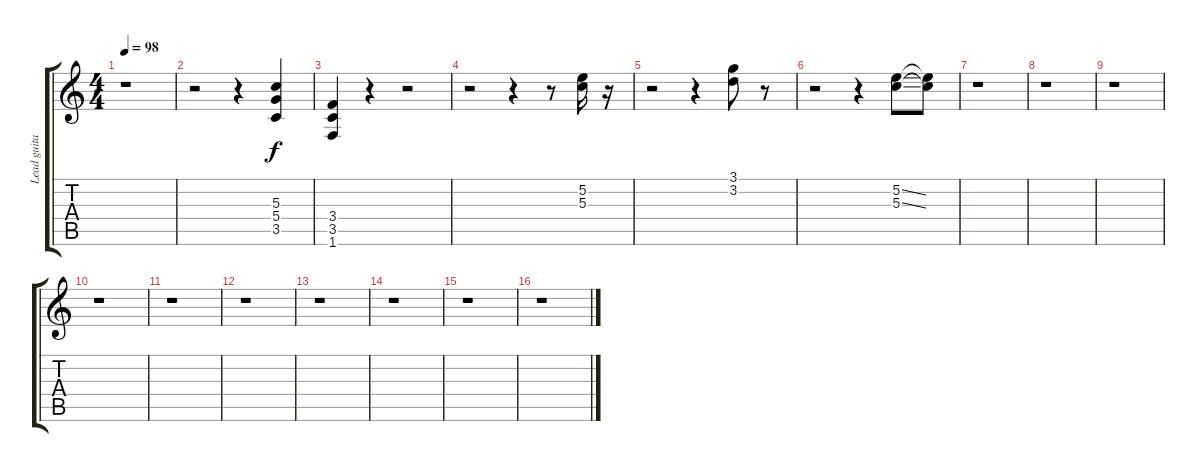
\track ("Lead guitar" "Lead guita") {instrument distortionguitar}
\staff {score tabs}
\tuning (E4 B3 G3 D3 A2 E2) {hide}
\ts (4 4)
\tempo 98
\clef g2
\ks c
r.1{dy f} |
r.2 r.4 (5.3 5.4 3.5).4{volume 9} |
(3.4 3.5 1.6).4 r.4{volume 16} r.2 |
r.2 r.4 r.8 (5.2 5.3).16 r.16 |
r.2 r.4 (3.1 3.2).8 r.8 |
r.2 r.4 (5.2{ss} 5.3{ss}).8 (5.2{t} 5.3{t}).8 |
r.1 |
r.1 |
r.1 |
r.1 |
r.1 |
r.1 |
r.1 |
r.1 |
r.1 |
r.1
